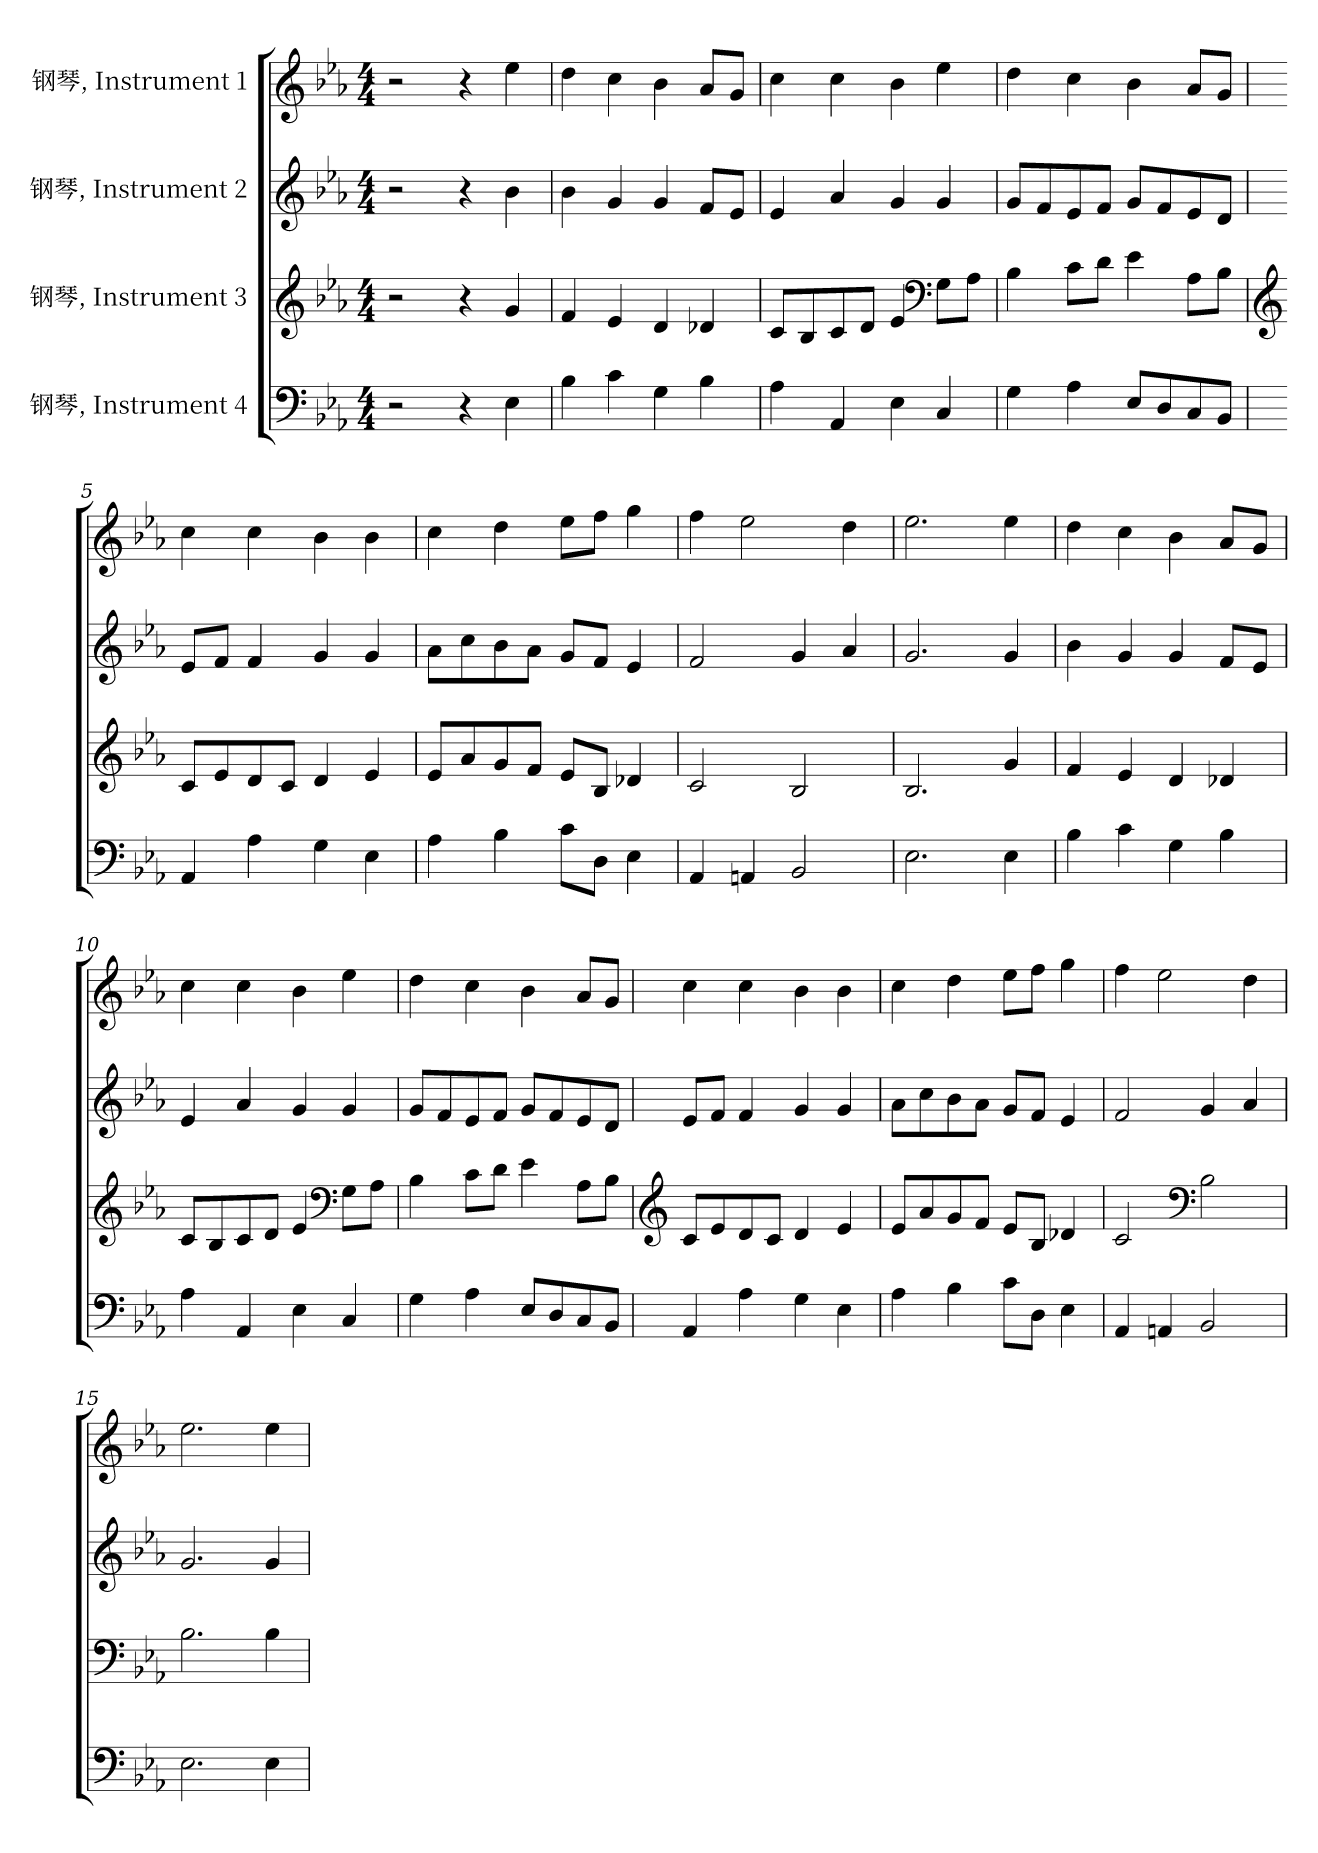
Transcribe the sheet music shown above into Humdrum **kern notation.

**kern	**kern	**kern	**kern
*part4	*part3	*part2	*part1
*staff4	*staff3	*staff2	*staff1
*I"钢琴, Instrument 4	*I"钢琴, Instrument 3	*I"钢琴, Instrument 2	*I"钢琴, Instrument 1
*clefF4	*clefG2	*clefG2	*clefG2
*k[b-e-a-]	*k[b-e-a-]	*k[b-e-a-]	*k[b-e-a-]
*M4/4	*M4/4	*M4/4	*M4/4
*MM96	*MM96	*MM96	*MM96
=1	=1	=1	=1
2r	2r	2r	2r
4r	4r	4r	4r
4E-\	4g/	4b-\	4ee-\
=2	=2	=2	=2
4B-\	4f/	4b-\	4dd\
4c\	4e-/	4g/	4cc\
4G\	4d/	4g/	4b-\
4B-\	4d-X/	8f/L	8a-/L
.	.	8e-/J	8g/J
=3	=3	=3	=3
4A-\	8c/L	4e-/	4cc\
.	8B-/	.	.
4AA-/	8c/	4a-/	4cc\
.	8d/J	.	.
4E-\	4e-/	4g/	4b-\
*	*clefF4	*	*
4C/	8G\L	4g/	4ee-\
.	8A-\J	.	.
=4	=4	=4	=4
4G\	4B-\	8g/L	4dd\
.	.	8f/	.
4A-\	8c\L	8e-/	4cc\
.	8d\J	8f/J	.
8E-/L	4e-\	8g/L	4b-\
8D/	.	8f/	.
8C/	8A-\L	8e-/	8a-/L
8BB-/J	8B-\J	8d/J	8g/J
!!LO:LB:g=z
=5	=5	=5	=5
*	*clefG2	*	*
4AA-/	8c/L	8e-/L	4cc\
.	8e-/	8f/J	.
4A-\	8d/	4f/	4cc\
.	8c/J	.	.
4G\	4d/	4g/	4b-\
4E-\	4e-/	4g/	4b-\
=6	=6	=6	=6
4A-\	8e-/L	8a-\L	4cc\
.	8a-/	8cc\	.
4B-\	8g/	8b-\	4dd\
.	8f/J	8a-\J	.
8c\L	8e-/L	8g/L	8ee-\L
8D\J	8B-/J	8f/J	8ff\J
4E-\	4d-X/	4e-/	4gg\
=7	=7	=7	=7
4AA-/	2c/	2f/	4ff\
4AAn/	.	.	2ee-\
2BB-/	2B-/	4g/	.
.	.	4a-/	4dd\
=8	=8	=8	=8
2.E-\	2.B-/	2.g/	2.ee-\
4E-\	4g/	4g/	4ee-\
=9	=9	=9	=9
4B-\	4f/	4b-\	4dd\
4c\	4e-/	4g/	4cc\
4G\	4d/	4g/	4b-\
4B-\	4d-X/	8f/L	8a-/L
.	.	8e-/J	8g/J
=10	=10	=10	=10
4A-\	8c/L	4e-/	4cc\
.	8B-/	.	.
4AA-/	8c/	4a-/	4cc\
.	8d/J	.	.
4E-\	4e-/	4g/	4b-\
*	*clefF4	*	*
4C/	8G\L	4g/	4ee-\
.	8A-\J	.	.
!!LO:LB:g=z
=11	=11	=11	=11
4G\	4B-\	8g/L	4dd\
.	.	8f/	.
4A-\	8c\L	8e-/	4cc\
.	8d\J	8f/J	.
8E-/L	4e-\	8g/L	4b-\
8D/	.	8f/	.
8C/	8A-\L	8e-/	8a-/L
8BB-/J	8B-\J	8d/J	8g/J
=12	=12	=12	=12
*	*clefG2	*	*
4AA-/	8c/L	8e-/L	4cc\
.	8e-/	8f/J	.
4A-\	8d/	4f/	4cc\
.	8c/J	.	.
4G\	4d/	4g/	4b-\
4E-\	4e-/	4g/	4b-\
=13	=13	=13	=13
4A-\	8e-/L	8a-\L	4cc\
.	8a-/	8cc\	.
4B-\	8g/	8b-\	4dd\
.	8f/J	8a-\J	.
8c\L	8e-/L	8g/L	8ee-\L
8D\J	8B-/J	8f/J	8ff\J
4E-\	4d-X/	4e-/	4gg\
=14	=14	=14	=14
4AA-/	2c/	2f/	4ff\
4AAn/	.	.	2ee-\
*	*clefF4	*	*
2BB-/	2B-\	4g/	.
.	.	4a-/	4dd\
=15	=15	=15	=15
2.E-\	2.B-\	2.g/	2.ee-\
4E-\	4B-\	4g/	4ee-\
=	=	=	=
*-	*-	*-	*-
